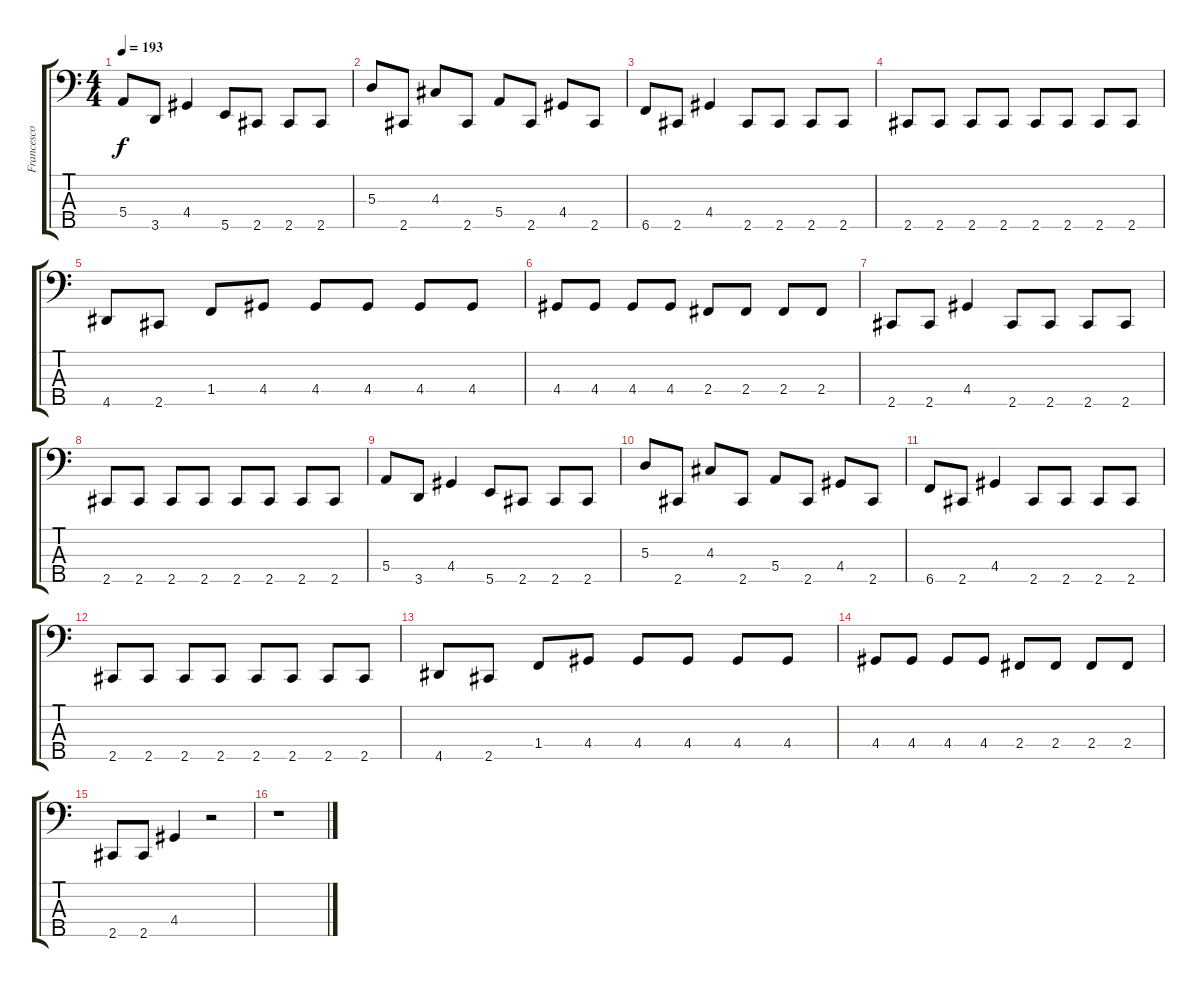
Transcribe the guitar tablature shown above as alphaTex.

\track ("Francesco Bucci (5-String)" "Francesco ") {instrument electricbassfinger}
\staff {score tabs}
\tuning (G2 D2 A1 E1 B0) {hide}
\ts (4 4)
\tempo 193
\clef f4
\ks c
5.4.8{dy f} 3.5.8 4.4.4 5.5.8 2.5.8 2.5.8 2.5.8 |
5.3.8 2.5.8 4.3.8 2.5.8 5.4.8 2.5.8 4.4.8 2.5.8 |
6.5.8 2.5.8 4.4.4 2.5.8 2.5.8 2.5.8 2.5.8 |
2.5.8 2.5.8 2.5.8 2.5.8 2.5.8 2.5.8 2.5.8 2.5.8 |
4.5.8 2.5.8 1.4.8 4.4.8 4.4.8 4.4.8 4.4.8 4.4.8 |
4.4.8 4.4.8 4.4.8 4.4.8 2.4.8 2.4.8 2.4.8 2.4.8 |
2.5.8 2.5.8 4.4.4 2.5.8 2.5.8 2.5.8 2.5.8 |
2.5.8 2.5.8 2.5.8 2.5.8 2.5.8 2.5.8 2.5.8 2.5.8 |
5.4.8 3.5.8 4.4.4 5.5.8 2.5.8 2.5.8 2.5.8 |
5.3.8 2.5.8 4.3.8 2.5.8 5.4.8 2.5.8 4.4.8 2.5.8 |
6.5.8 2.5.8 4.4.4 2.5.8 2.5.8 2.5.8 2.5.8 |
2.5.8 2.5.8 2.5.8 2.5.8 2.5.8 2.5.8 2.5.8 2.5.8 |
4.5.8 2.5.8 1.4.8 4.4.8 4.4.8 4.4.8 4.4.8 4.4.8 |
4.4.8 4.4.8 4.4.8 4.4.8 2.4.8 2.4.8 2.4.8 2.4.8 |
2.5.8 2.5.8 4.4.4 r.2 |
r.1
